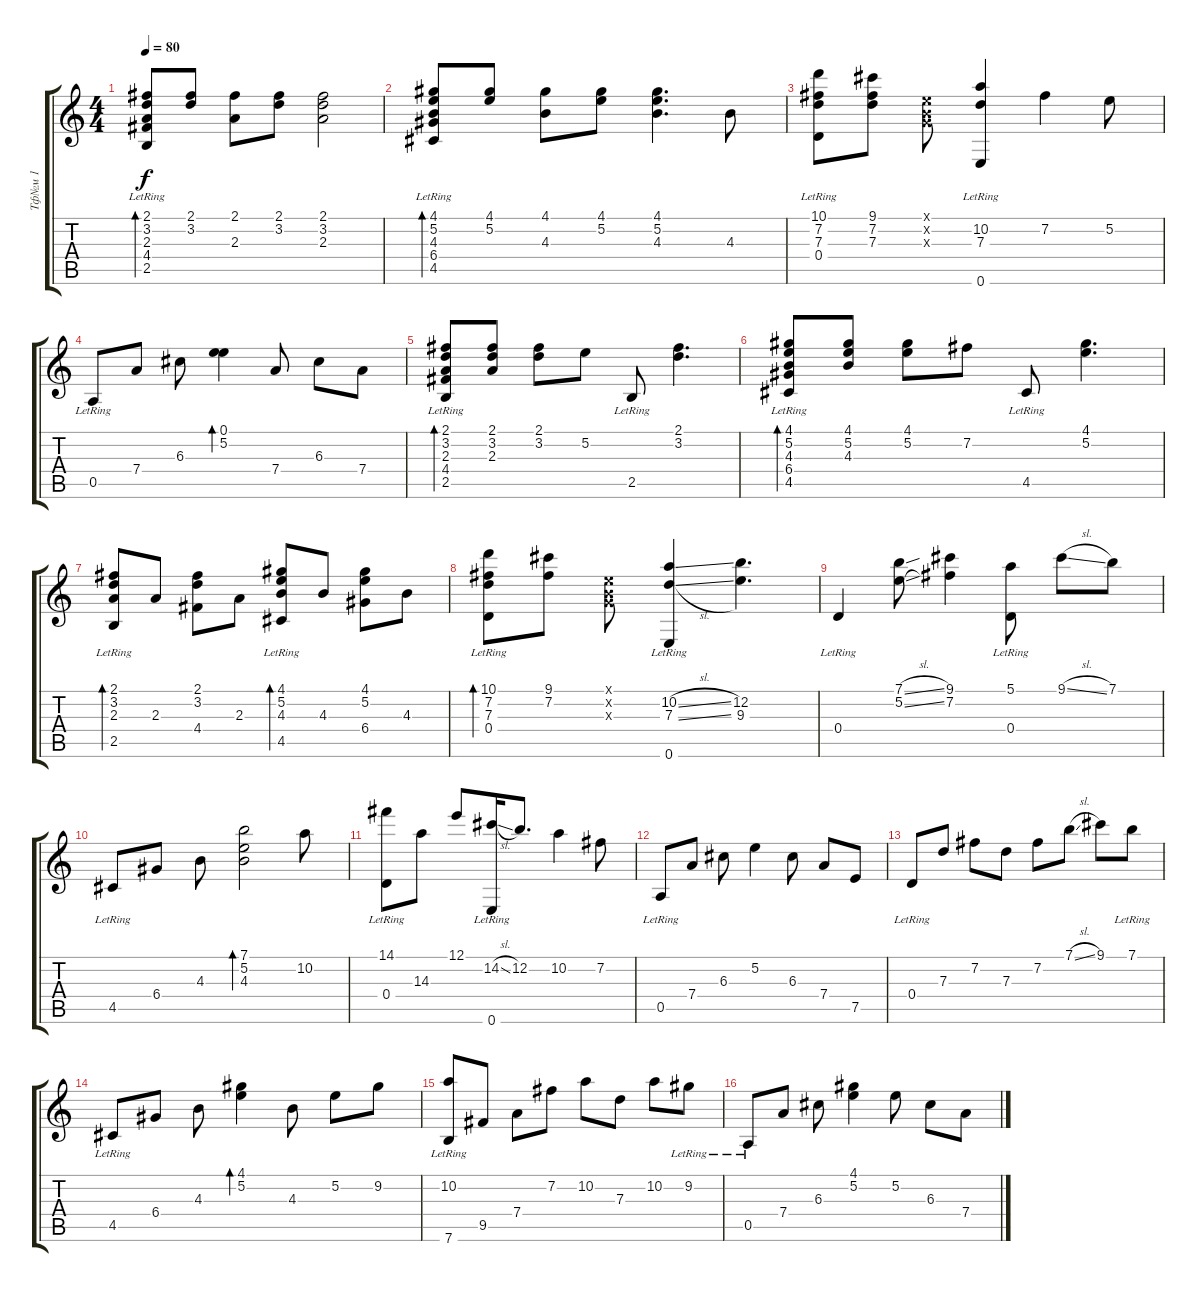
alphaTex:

\track ("Тф№м 1" "Тф№м 1") {instrument acousticguitarsteel}
\staff {score tabs}
\tuning (E4 B3 G3 D3 A2 E2) {hide}
\ts (4 4)
\tempo 80
\clef g2
\ks c
(2.1 3.2 2.3 4.4 2.5{lr}).8{bd 120 dy f} (2.1 3.2).8 (2.1 2.3).8 (2.1 3.2).8 (2.1 3.2 2.3).2 |
(4.1 5.2 4.3 6.4 4.5{lr}).8{bd 120} (4.1 5.2).8 (4.1 4.3).8 (4.1 5.2).8 (4.1 5.2 4.3).4{d} 4.3.8 |
(10.1 7.2 7.3 0.4{lr}).8 (9.1 7.2 7.3).8 (0.1{x} 0.2{x} 0.3{x}).8 (10.2 7.3 0.6{lr}).4 7.2.4 5.2.8 |
0.5{lr}.8 7.4.8 6.3.8 (0.1 5.2).4{bd 60} 7.4.8 6.3.8 7.4.8 |
(2.1 3.2 2.3 4.4 2.5{lr}).8{bd 60} (2.1 3.2 2.3).8 (2.1 3.2).8 5.2.8 2.5{lr}.8 (2.1 3.2).4{d} |
(4.1 5.2 4.3 6.4 4.5{lr}).8{bd 60} (4.1 5.2 4.3).8 (4.1 5.2).8 7.2.8 4.5{lr}.8 (4.1 5.2).4{d} |
(2.1 3.2 2.3 2.5{lr}).8{bd 120} 2.3.8 (2.1 3.2 4.4).8 2.3.8 (4.1 5.2 4.3 4.5{lr}).8{bd 120} 4.3.8 (4.1 5.2 6.4).8 4.3.8 |
(10.1 7.2 7.3 0.4{lr}).8{bd 120} (9.1 7.2).8 (0.1{x} 0.2{x} 0.3{x}).8 (10.2{sl} 7.3{sl} 0.6{lr}).4 (12.2 9.3).4{d} |
0.4{lr}.4 (7.1{sl} 5.2{sl}).8 (9.1 7.2).4 (5.1 0.4{lr}).8 9.1{sl}.8 7.1.8 |
4.5{lr}.8 6.4.8 4.3.8 (7.1 5.2 4.3).2{bd 240} 10.2.8 |
(14.1 0.4{lr}).8 14.3.8 12.1.8 (14.2{sl} 0.6{lr}).16 12.2.8{d} 10.2.4 7.2.8 |
0.5{lr}.8 7.4.8 6.3.8 5.2.4 6.3.8 7.4.8 7.5.8 |
0.4{lr}.8 7.3.8 7.2.8 7.3.8 7.2.8 7.1{sl}.8 9.1.8 7.1{lr}.8 |
4.5{lr}.8 6.4.8 4.3.8 (4.1 5.2).4{bd 480} 4.3.8 5.2.8 9.2.8 |
(10.2 7.6{lr}).8 9.5.8 7.4.8 7.2.8 10.2.8 7.3.8 10.2.8 9.2{lr}.8 |
0.5{lr}.8 7.4.8 6.3.8 (4.1 5.2).4 5.2.8 6.3.8 7.4.8
